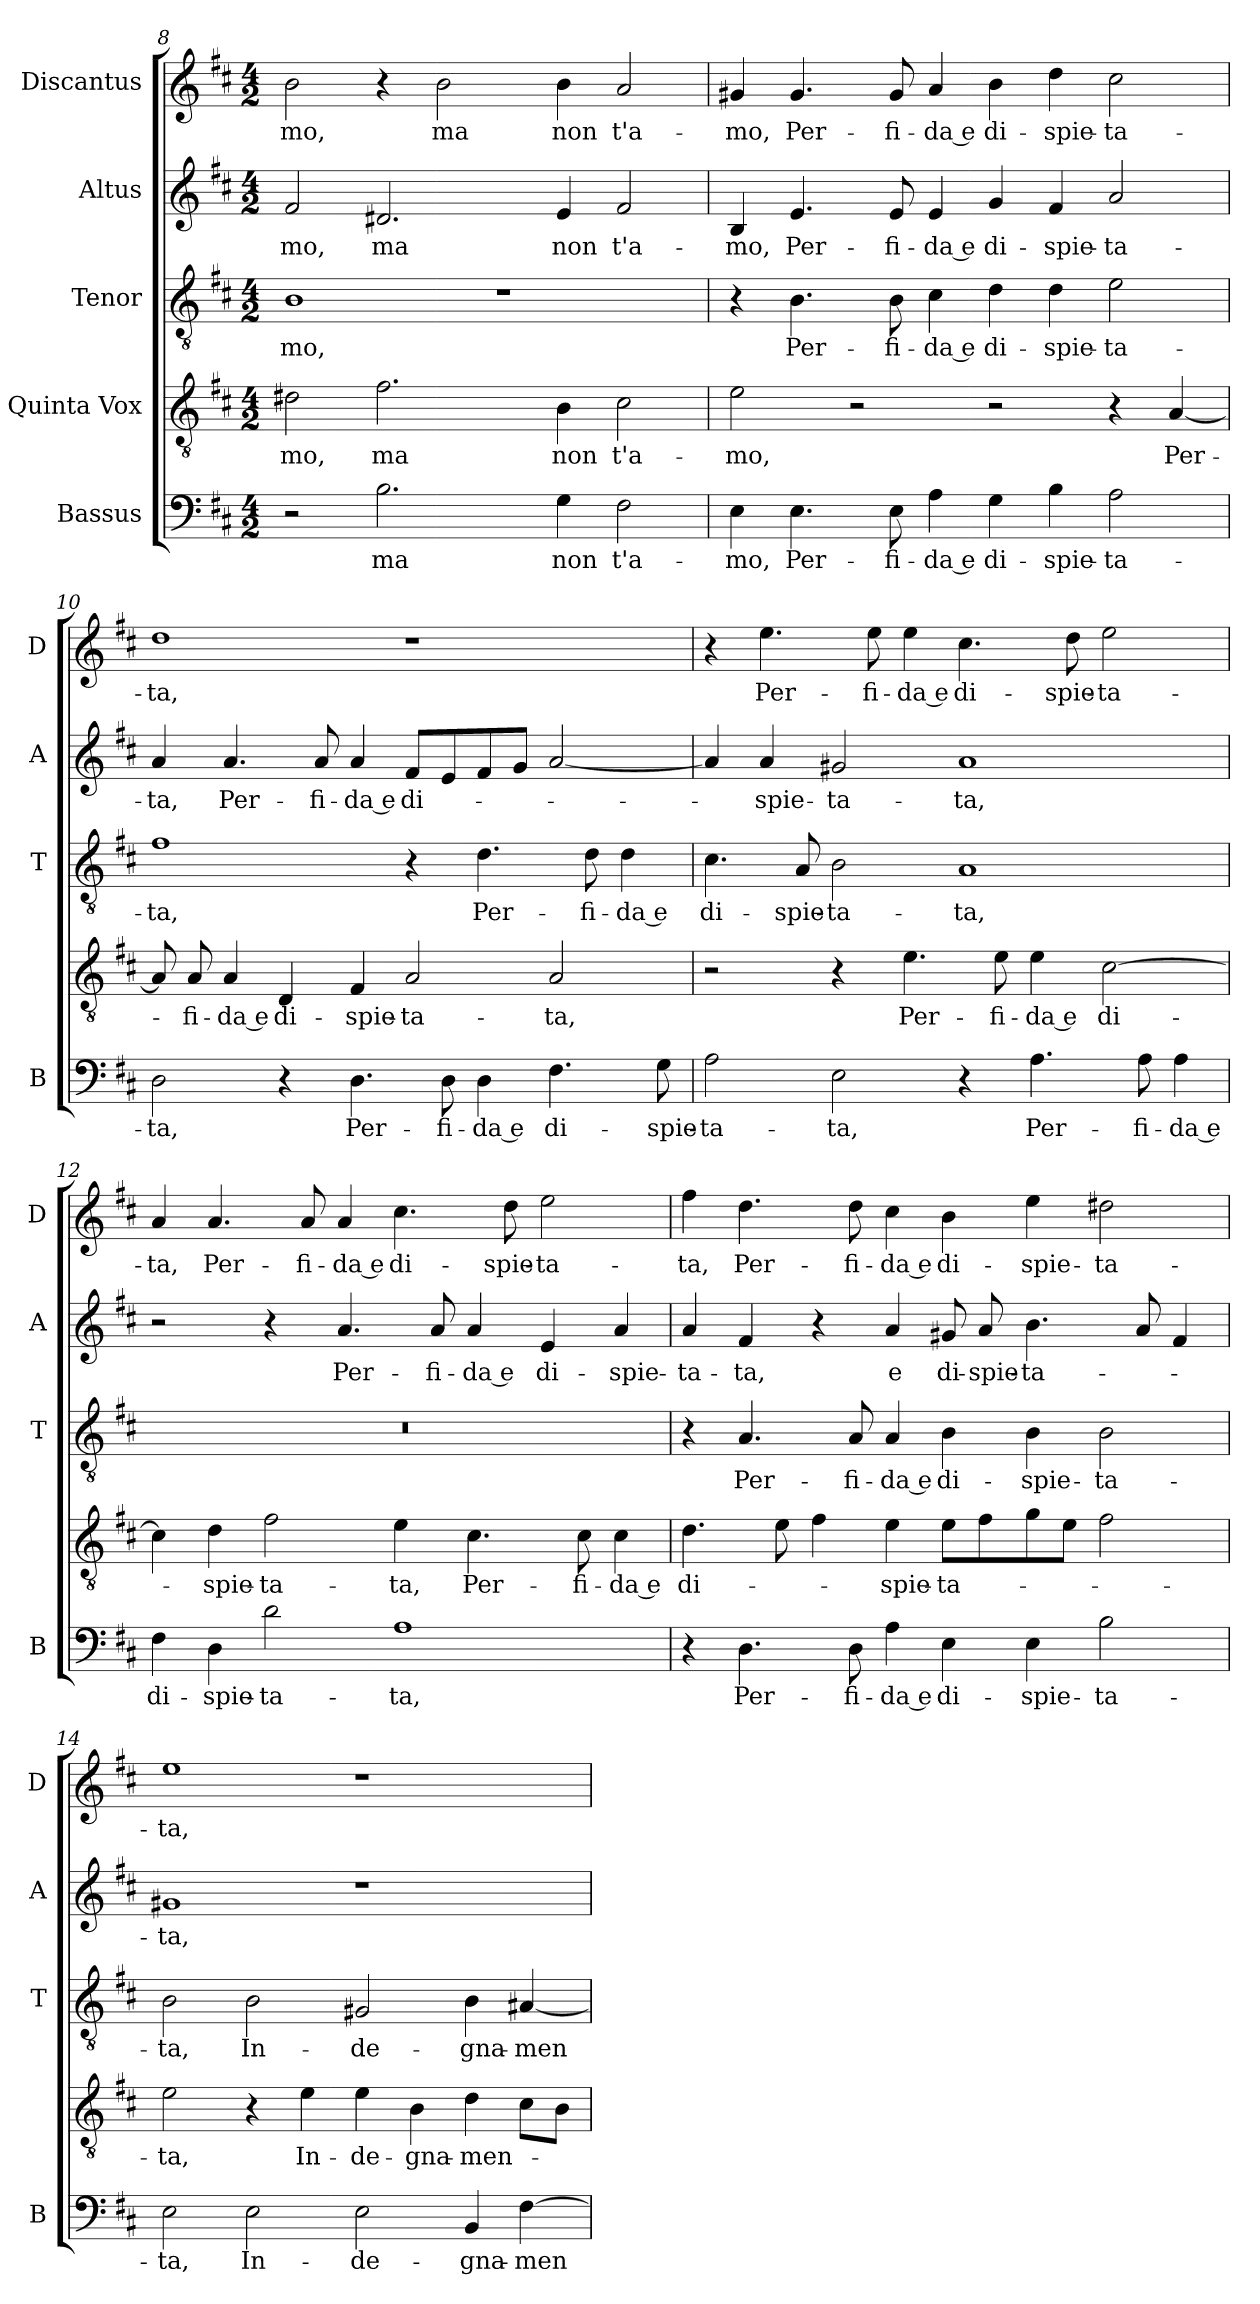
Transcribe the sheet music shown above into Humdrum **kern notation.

**kern	**text	**kern	**text	**kern	**text	**kern	**text	**kern	**text
*part5	*part5	*part4	*part4	*part3	*part3	*part2	*part2	*part1	*part1
*staff5	*staff5	*staff4	*staff4	*staff3	*staff3	*staff2	*staff2	*staff1	*staff1
*I"Bassus	*	*I"Quinta Vox	*	*I"Tenor	*	*I"Altus	*	*I"Discantus	*
*I'B	*	*	*	*I'T	*	*I'A	*	*I'D	*
*clefF4	*	*clefGv2	*	*clefGv2	*	*clefG2	*	*clefG2	*
*k[f#c#]	*	*k[f#c#]	*	*k[f#c#]	*	*k[f#c#]	*	*k[f#c#]	*
*D:	*	*D:	*	*D:	*	*D:	*	*D:	*
*M4/2	*	*M4/2	*	*M4/2	*	*M4/2	*	*M4/2	*
=8	=8	=8	=8	=8	=8	=8	=8	=8	=8
!	!	!	!LO:LY:b	!	!LO:LY:b	!	!LO:LY:b	!	!LO:LY:b
2r	.	2d#X\	-mo,	1B	-mo,	2f#/	-mo,	2b\	-mo,
!	!LO:LY:b	!	!LO:LY:b	!	!	!	!LO:LY:b	!	!
2.B\	ma	2.f#\	ma	.	.	2.d#X/	ma	4r	.
!	!	!	!	!	!	!	!	!	!LO:LY:b
.	.	.	.	.	.	.	.	2b\	ma
.	.	.	.	1r	.	.	.	.	.
!	!LO:LY:b	!	!LO:LY:b	!	!	!	!LO:LY:b	!	!LO:LY:b
4G\	non	4B\	non	.	.	4e/	non	4b\	non
!	!LO:LY:b	!	!LO:LY:b	!	!	!	!LO:LY:b	!	!LO:LY:b
2F#\	t'a-	2c#\	t'a-	.	.	2f#/	t'a-	2a/	t'a-
!!LO:LB:g=z
=9	=9	=9	=9	=9	=9	=9	=9	=9	=9
!	!LO:LY:b	!	!LO:LY:b	!	!	!	!LO:LY:b	!	!LO:LY:b
4E\	-mo,	2e\	-mo,	4r	.	4B/	-mo,	4g#X/	-mo,
!	!LO:LY:b	!	!	!	!LO:LY:b	!	!LO:LY:b	!	!LO:LY:b
4.E\	Per-	.	.	4.B\	Per-	4.e/	Per-	4.g#/	Per-
.	.	2r	.	.	.	.	.	.	.
!	!LO:LY:b	!	!	!	!LO:LY:b	!	!LO:LY:b	!	!LO:LY:b
8E\	-fi-	.	.	8B\	-fi-	8e/	-fi-	8g#/	-fi-
!	!LO:LY:b	!	!	!	!LO:LY:b	!	!LO:LY:b	!	!LO:LY:b
4A\	-da e	.	.	4c#\	-da e	4e/	-da e	4a/	-da e
!	!LO:LY:b	!	!	!	!LO:LY:b	!	!LO:LY:b	!	!LO:LY:b
4G\	di-	2r	.	4d\	di-	4g/	di-	4b\	di-
!	!LO:LY:b	!	!	!	!LO:LY:b	!	!LO:LY:b	!	!LO:LY:b
4B\	-spie-	.	.	4d\	-spie-	4f#/	-spie-	4dd\	-spie-
!	!LO:LY:b	!	!	!	!LO:LY:b	!	!LO:LY:b	!	!LO:LY:b
2A\	-ta-	4r	.	2e\	-ta-	2a/	-ta-	2cc#\	-ta-
!	!	!	!LO:LY:b	!	!	!	!	!	!
.	.	[4A/	Per-	.	.	.	.	.	.
=10	=10	=10	=10	=10	=10	=10	=10	=10	=10
!	!LO:LY:b	!	!	!	!LO:LY:b	!	!LO:LY:b	!	!LO:LY:b
2D\	-ta,	8A/]	.	1f#	-ta,	4a/	-ta,	1dd	-ta,
!	!	!	!LO:LY:b	!	!	!	!	!	!
.	.	8A/	-fi-	.	.	.	.	.	.
!	!	!	!LO:LY:b	!	!	!	!LO:LY:b	!	!
.	.	4A/	-da e	.	.	4.a/	Per-	.	.
!	!	!	!LO:LY:b	!	!	!	!	!	!
4r	.	4D/	di-	.	.	.	.	.	.
!	!	!	!	!	!	!	!LO:LY:b	!	!
.	.	.	.	.	.	8a/	-fi-	.	.
!	!LO:LY:b	!	!LO:LY:b	!	!	!	!LO:LY:b	!	!
4.D\	Per-	4F#/	-spie-	.	.	4a/	-da e	.	.
!	!	!	!LO:LY:b	!	!	!	!LO:LY:b	!	!
.	.	2A/	-ta-	4r	.	8f#/L	di-	1r	.
!	!LO:LY:b	!	!	!	!	!	!	!	!
8D\	-fi-	.	.	.	.	8e/	.	.	.
!	!LO:LY:b	!	!	!	!LO:LY:b	!	!	!	!
4D\	-da e	.	.	4.d\	Per-	8f#/	.	.	.
.	.	.	.	.	.	8g/J	.	.	.
!	!LO:LY:b	!	!LO:LY:b	!	!	!	!	!	!
4.F#\	di-	2A/	-ta,	.	.	[2a/	.	.	.
!	!	!	!	!	!LO:LY:b	!	!	!	!
.	.	.	.	8d\	-fi-	.	.	.	.
!	!	!	!	!	!LO:LY:b	!	!	!	!
.	.	.	.	4d\	-da e	.	.	.	.
!	!LO:LY:b	!	!	!	!	!	!	!	!
8G\	-spie-	.	.	.	.	.	.	.	.
=11	=11	=11	=11	=11	=11	=11	=11	=11	=11
!	!LO:LY:b	!	!	!	!LO:LY:b	!	!	!	!
2A\	-ta-	2r	.	4.c#\	di-	4a/]	.	4r	.
!	!	!	!	!	!	!	!LO:LY:b	!	!LO:LY:b
.	.	.	.	.	.	4a/	-spie-	4.ee\	Per-
!	!	!	!	!	!LO:LY:b	!	!	!	!
.	.	.	.	8A/	-spie-	.	.	.	.
!	!LO:LY:b	!	!	!	!LO:LY:b	!	!LO:LY:b	!	!
2E\	-ta,	4r	.	2B\	-ta-	2g#X/	-ta-	.	.
!	!	!	!	!	!	!	!	!	!LO:LY:b
.	.	.	.	.	.	.	.	8ee\	-fi-
!	!	!	!LO:LY:b	!	!	!	!	!	!LO:LY:b
.	.	4.e\	Per-	.	.	.	.	4ee\	-da e
!	!	!	!	!	!LO:LY:b	!	!LO:LY:b	!	!LO:LY:b
4r	.	.	.	1A	-ta,	1a	-ta,	4.cc#\	di-
!	!	!	!LO:LY:b	!	!	!	!	!	!
.	.	8e\	-fi-	.	.	.	.	.	.
!	!LO:LY:b	!	!LO:LY:b	!	!	!	!	!	!
4.A\	Per-	4e\	-da e	.	.	.	.	.	.
!	!	!	!	!	!	!	!	!	!LO:LY:b
.	.	.	.	.	.	.	.	8dd\	-spie-
!	!	!	!LO:LY:b	!	!	!	!	!	!LO:LY:b
.	.	[2c#\	di-	.	.	.	.	2ee\	-ta-
!	!LO:LY:b	!	!	!	!	!	!	!	!
8A\	-fi-	.	.	.	.	.	.	.	.
!	!LO:LY:b	!	!	!	!	!	!	!	!
4A\	-da e	.	.	.	.	.	.	.	.
!!LO:PB:g=z
=12	=12	=12	=12	=12	=12	=12	=12	=12	=12
!	!LO:LY:b	!	!	!	!	!	!	!	!LO:LY:b
4F#\	di-	4c#\]	.	0r	.	2r	.	4a/	-ta,
!	!LO:LY:b	!	!LO:LY:b	!	!	!	!	!	!LO:LY:b
4D\	-spie-	4d\	-spie-	.	.	.	.	4.a/	Per-
!	!LO:LY:b	!	!LO:LY:b	!	!	!	!	!	!
2d\	-ta-	2f#\	-ta-	.	.	4r	.	.	.
!	!	!	!	!	!	!	!	!	!LO:LY:b
.	.	.	.	.	.	.	.	8a/	-fi-
!	!	!	!	!	!	!	!LO:LY:b	!	!LO:LY:b
.	.	.	.	.	.	4.a/	Per-	4a/	-da e
!	!LO:LY:b	!	!LO:LY:b	!	!	!	!	!	!LO:LY:b
1A	-ta,	4e\	-ta,	.	.	.	.	4.cc#\	di-
!	!	!	!	!	!	!	!LO:LY:b	!	!
.	.	.	.	.	.	8a/	-fi-	.	.
!	!	!	!LO:LY:b	!	!	!	!LO:LY:b	!	!
.	.	4.c#\	Per-	.	.	4a/	-da e	.	.
!	!	!	!	!	!	!	!	!	!LO:LY:b
.	.	.	.	.	.	.	.	8dd\	-spie-
!	!	!	!	!	!	!	!LO:LY:b	!	!LO:LY:b
.	.	.	.	.	.	4e/	di-	2ee\	-ta-
!	!	!	!LO:LY:b	!	!	!	!	!	!
.	.	8c#\	-fi-	.	.	.	.	.	.
!	!	!	!LO:LY:b	!	!	!	!LO:LY:b	!	!
.	.	4c#\	-da e	.	.	4a/	-spie-	.	.
=13	=13	=13	=13	=13	=13	=13	=13	=13	=13
!	!	!	!LO:LY:b	!	!	!	!LO:LY:b	!	!LO:LY:b
4r	.	4.d\	di-	4r	.	4a/	-ta-	4ff#\	-ta,
!	!LO:LY:b	!	!	!	!LO:LY:b	!	!LO:LY:b	!	!LO:LY:b
4.D\	Per-	.	.	4.A/	Per-	4f#/	-ta,	4.dd\	Per-
.	.	8e\	.	.	.	.	.	.	.
.	.	4f#\	.	.	.	4r	.	.	.
!	!LO:LY:b	!	!	!	!LO:LY:b	!	!	!	!LO:LY:b
8D\	-fi-	.	.	8A/	-fi-	.	.	8dd\	-fi-
!	!LO:LY:b	!	!LO:LY:b	!	!LO:LY:b	!	!LO:LY:b	!	!LO:LY:b
4A\	-da e	4e\	-spie-	4A/	-da e	4a/	e	4cc#\	-da e
!	!LO:LY:b	!	!LO:LY:b	!	!LO:LY:b	!	!LO:LY:b	!	!LO:LY:b
4E\	di-	8e\L	-ta-	4B\	di-	8g#X/	di-	4b\	di-
!	!	!	!	!	!	!	!LO:LY:b	!	!
.	.	8f#\	.	.	.	8a/	-spie-	.	.
!	!LO:LY:b	!	!	!	!LO:LY:b	!	!LO:LY:b	!	!LO:LY:b
4E\	-spie-	8g\	.	4B\	-spie-	4.b\	-ta-	4ee\	-spie-
.	.	8e\J	.	.	.	.	.	.	.
!	!LO:LY:b	!	!	!	!LO:LY:b	!	!	!	!LO:LY:b
2B\	-ta-	2f#\	.	2B\	-ta-	.	.	2dd#X\	-ta-
.	.	.	.	.	.	8a/	.	.	.
.	.	.	.	.	.	4f#/	.	.	.
=14	=14	=14	=14	=14	=14	=14	=14	=14	=14
!	!LO:LY:b	!	!LO:LY:b	!	!LO:LY:b	!	!LO:LY:b	!	!LO:LY:b
2E\	-ta,	2e\	-ta,	2B\	-ta,	1g#X	-ta,	1ee	-ta,
!	!LO:LY:b	!	!	!	!LO:LY:b	!	!	!	!
2E\	In-	4r	.	2B\	In-	.	.	.	.
!	!	!	!LO:LY:b	!	!	!	!	!	!
.	.	4e\	In-	.	.	.	.	.	.
!	!LO:LY:b	!	!LO:LY:b	!	!LO:LY:b	!	!	!	!
2E\	-de-	4e\	-de-	2G#X/	-de-	1r	.	1r	.
!	!	!	!LO:LY:b	!	!	!	!	!	!
.	.	4B\	-gna-	.	.	.	.	.	.
!	!LO:LY:b	!	!LO:LY:b	!	!LO:LY:b	!	!	!	!
4BB/	-gna-	4d\	-men-	4B\	-gna-	.	.	.	.
!	!LO:LY:b	!	!	!	!LO:LY:b	!	!	!	!
[4F#\	-men-	8c#\L	.	[4A#X/	-men-	.	.	.	.
.	.	8B\J	.	.	.	.	.	.	.
=	=	=	=	=	=	=	=	=	=
*-	*-	*-	*-	*-	*-	*-	*-	*-	*-
